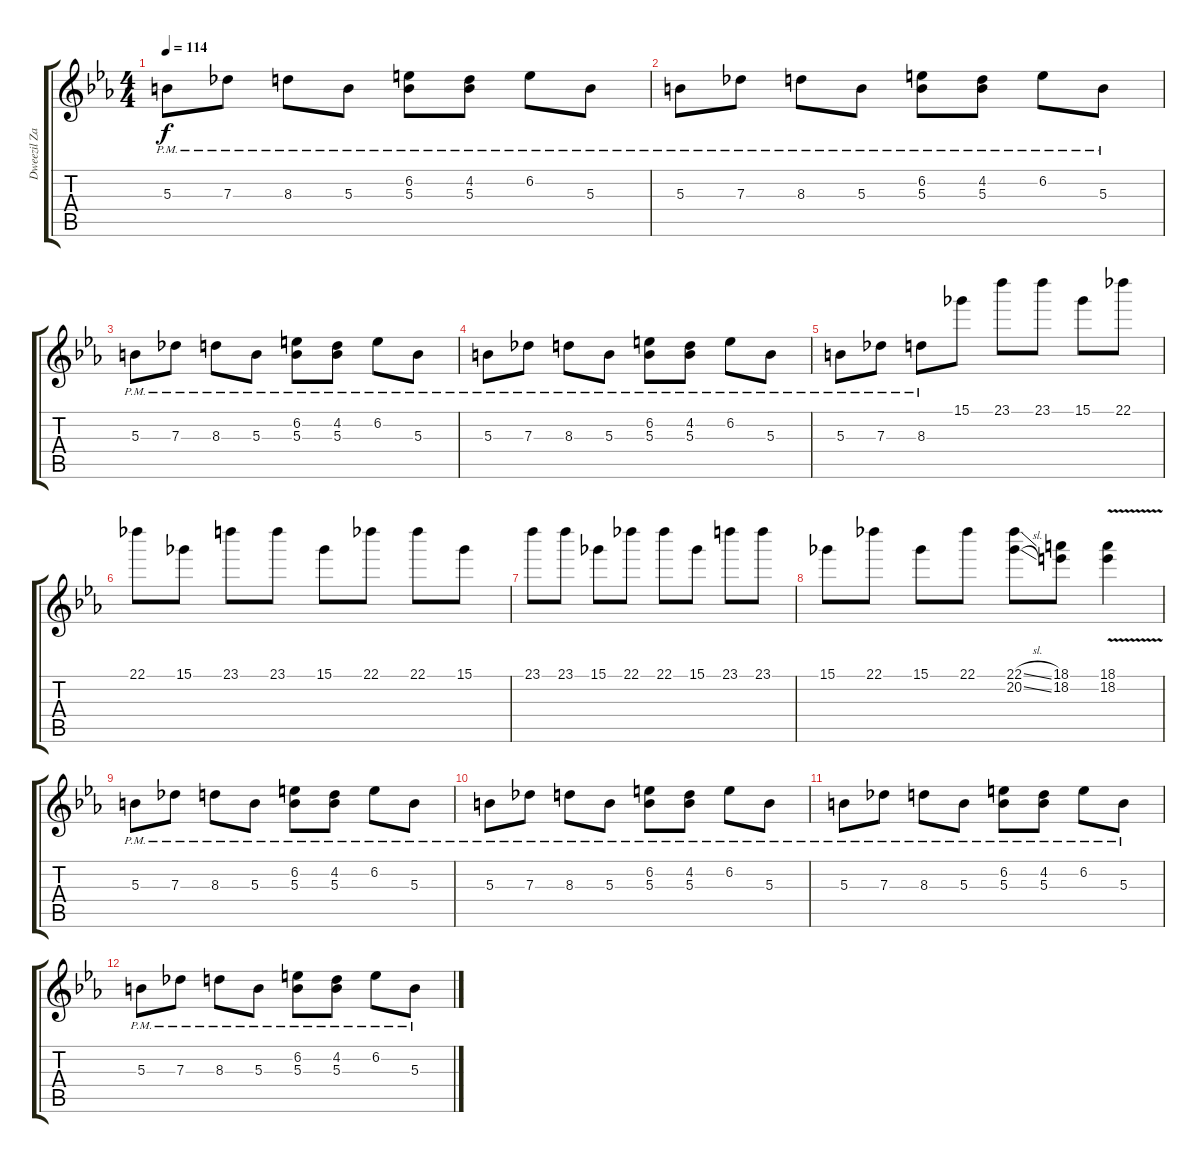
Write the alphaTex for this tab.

\track ("Dweezil Zappa" "Dweezil Za") {instrument distortionguitar}
\staff {score tabs}
\tuning (Eb4 Bb3 Gb3 Db3 Ab2 Eb2) {hide}
\ts (4 4)
\tempo 114
\clef g2
\ks cminor
5.3{pm}.8{dy f} 7.3{pm}.8 8.3{pm}.8 5.3{pm}.8 (6.2{pm} 5.3{pm}).8 (4.2{pm} 5.3{pm}).8 6.2{pm}.8 5.3{pm}.8 |
5.3{pm}.8 7.3{pm}.8 8.3{pm}.8 5.3{pm}.8 (6.2{pm} 5.3{pm}).8 (4.2{pm} 5.3{pm}).8 6.2{pm}.8 5.3{pm}.8 |
5.3{pm}.8 7.3{pm}.8 8.3{pm}.8 5.3{pm}.8 (6.2{pm} 5.3{pm}).8 (4.2{pm} 5.3{pm}).8 6.2{pm}.8 5.3{pm}.8 |
5.3{pm}.8 7.3{pm}.8 8.3{pm}.8 5.3{pm}.8 (6.2{pm} 5.3{pm}).8 (4.2{pm} 5.3{pm}).8 6.2{pm}.8 5.3{pm}.8 |
5.3{pm}.8 7.3{pm}.8 8.3{pm}.8 15.1.8 23.1.8 23.1.8 15.1.8 22.1.8 |
22.1.8 15.1.8 23.1.8 23.1.8 15.1.8 22.1.8 22.1.8 15.1.8 |
23.1.8 23.1.8 15.1.8 22.1.8 22.1.8 15.1.8 23.1.8 23.1.8 |
15.1.8 22.1.8 15.1.8 22.1.8 (22.1{sl} 20.2{sl}).8 (18.1 18.2).8 (18.1{v} 18.2{v}).4 |
5.3{pm}.8{volume 0} 7.3{pm}.8 8.3{pm}.8 5.3{pm}.8 (6.2{pm} 5.3{pm}).8 (4.2{pm} 5.3{pm}).8 6.2{pm}.8 5.3{pm}.8 |
5.3{pm}.8 7.3{pm}.8 8.3{pm}.8 5.3{pm}.8 (6.2{pm} 5.3{pm}).8 (4.2{pm} 5.3{pm}).8 6.2{pm}.8 5.3{pm}.8 |
5.3{pm}.8 7.3{pm}.8 8.3{pm}.8 5.3{pm}.8 (6.2{pm} 5.3{pm}).8 (4.2{pm} 5.3{pm}).8 6.2{pm}.8 5.3{pm}.8 |
5.3{pm}.8 7.3{pm}.8 8.3{pm}.8 5.3{pm}.8 (6.2{pm} 5.3{pm}).8 (4.2{pm} 5.3{pm}).8 6.2{pm}.8 5.3{pm}.8
